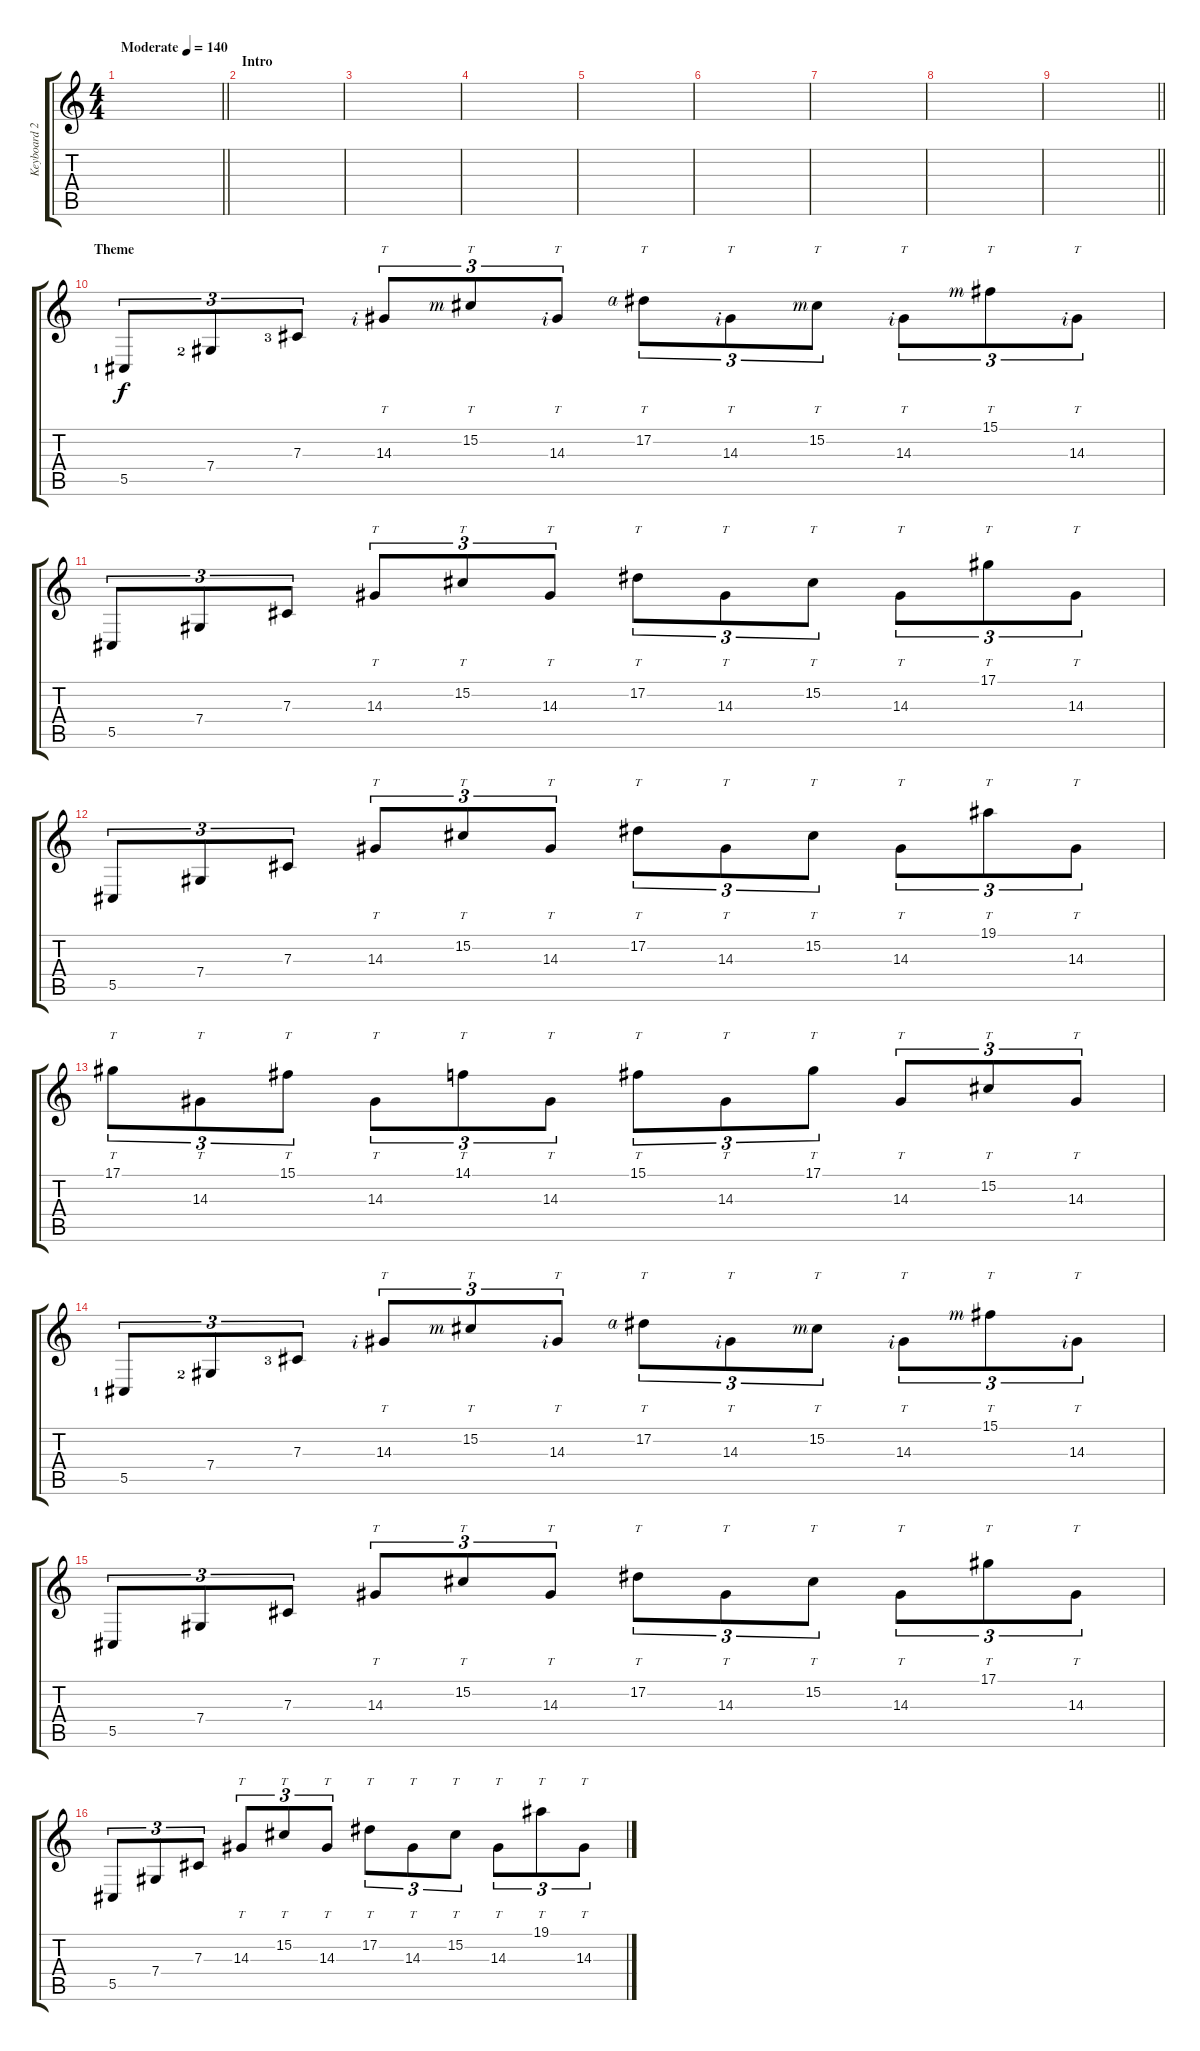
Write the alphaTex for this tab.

\track ("Keyboard 2" "Keyboard 2") {instrument fx8scifi}
\staff {score tabs}
\tuning (Eb4 Bb3 Gb3 Db3 Ab2 Eb2) {hide}
\ts (4 4)
\tempo (140 "Moderate")
\clef g2
\barLineRight lightlight
\ks c
|
\section ("" "Intro")
|
|
|
|
|
|
|
\barLineRight lightlight
|
\section ("" "Theme")
5.5{lf 2}.8{tu (3 2)} 7.4{lf 3}.8{tu (3 2)} 7.3{lf 4}.8{tu (3 2)} 14.3{rf 2}.8{tt tu (3 2)} 15.2{rf 3}.8{tt tu (3 2)} 14.3{rf 2}.8{tt tu (3 2)} 17.2{rf 4}.8{tt tu (3 2)} 14.3{rf 2}.8{tt tu (3 2)} 15.2{rf 3}.8{tt tu (3 2)} 14.3{rf 2}.8{tt tu (3 2)} 15.1{rf 3}.8{tt tu (3 2)} 14.3{rf 2}.8{tt tu (3 2)} |
5.5.8{tu (3 2)} 7.4.8{tu (3 2)} 7.3.8{tu (3 2)} 14.3.8{tt tu (3 2)} 15.2.8{tt tu (3 2)} 14.3.8{tt tu (3 2)} 17.2.8{tt tu (3 2)} 14.3.8{tt tu (3 2)} 15.2.8{tt tu (3 2)} 14.3.8{tt tu (3 2)} 17.1.8{tt tu (3 2)} 14.3.8{tt tu (3 2)} |
5.5.8{tu (3 2)} 7.4.8{tu (3 2)} 7.3.8{tu (3 2)} 14.3.8{tt tu (3 2)} 15.2.8{tt tu (3 2)} 14.3.8{tt tu (3 2)} 17.2.8{tt tu (3 2)} 14.3.8{tt tu (3 2)} 15.2.8{tt tu (3 2)} 14.3.8{tt tu (3 2)} 19.1.8{tt tu (3 2)} 14.3.8{tt tu (3 2)} |
17.1.8{tt tu (3 2)} 14.3.8{tt tu (3 2)} 15.1.8{tt tu (3 2)} 14.3.8{tt tu (3 2)} 14.1.8{tt tu (3 2)} 14.3.8{tt tu (3 2)} 15.1.8{tt tu (3 2)} 14.3.8{tt tu (3 2)} 17.1.8{tt tu (3 2)} 14.3.8{tt tu (3 2)} 15.2.8{tt tu (3 2)} 14.3.8{tt tu (3 2)} |
5.5{lf 2}.8{tu (3 2)} 7.4{lf 3}.8{tu (3 2)} 7.3{lf 4}.8{tu (3 2)} 14.3{rf 2}.8{tt tu (3 2)} 15.2{rf 3}.8{tt tu (3 2)} 14.3{rf 2}.8{tt tu (3 2)} 17.2{rf 4}.8{tt tu (3 2)} 14.3{rf 2}.8{tt tu (3 2)} 15.2{rf 3}.8{tt tu (3 2)} 14.3{rf 2}.8{tt tu (3 2)} 15.1{rf 3}.8{tt tu (3 2)} 14.3{rf 2}.8{tt tu (3 2)} |
5.5.8{tu (3 2)} 7.4.8{tu (3 2)} 7.3.8{tu (3 2)} 14.3.8{tt tu (3 2)} 15.2.8{tt tu (3 2)} 14.3.8{tt tu (3 2)} 17.2.8{tt tu (3 2)} 14.3.8{tt tu (3 2)} 15.2.8{tt tu (3 2)} 14.3.8{tt tu (3 2)} 17.1.8{tt tu (3 2)} 14.3.8{tt tu (3 2)} |
5.5.8{tu (3 2)} 7.4.8{tu (3 2)} 7.3.8{tu (3 2)} 14.3.8{tt tu (3 2)} 15.2.8{tt tu (3 2)} 14.3.8{tt tu (3 2)} 17.2.8{tt tu (3 2)} 14.3.8{tt tu (3 2)} 15.2.8{tt tu (3 2)} 14.3.8{tt tu (3 2)} 19.1.8{tt tu (3 2)} 14.3.8{tt tu (3 2)}
